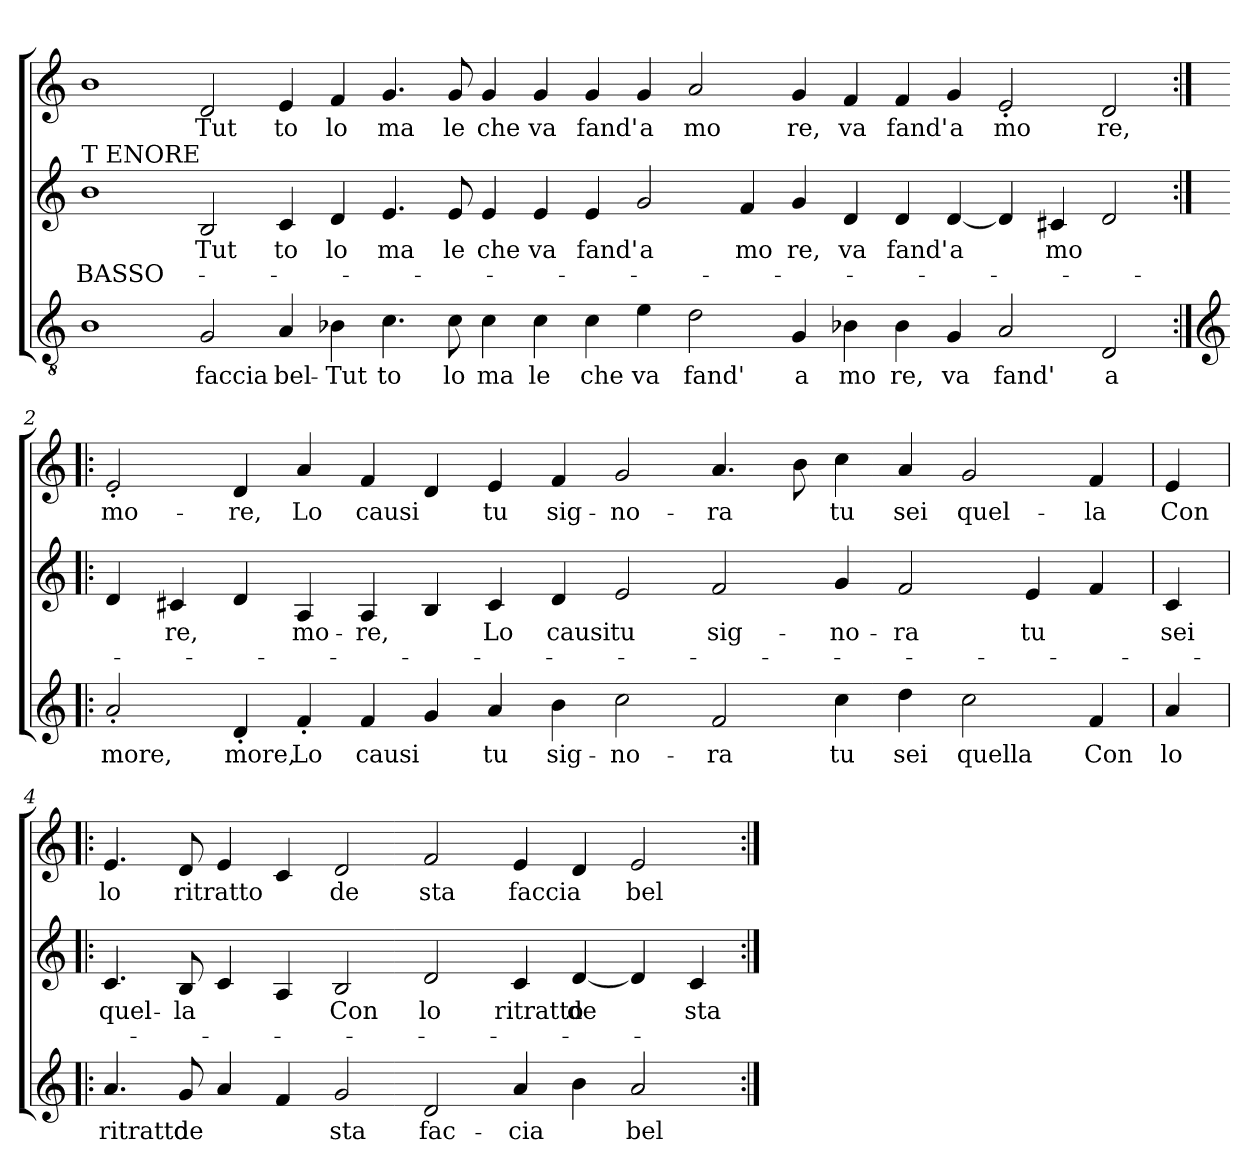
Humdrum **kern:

**kern	**text	**kern	**text	**text	**kern	**text
*part3	*part3	*part2	*part2	*part2	*part1	*part1
*staff3	*staff3	*staff2	*staff2	*staff2	*staff1	*staff1
*clefGv2	*	*clefG2	*	*	*clefG2	*
*k[]	*	*k[]	*	*	*k[]	*
*C:	*	*C:	*	*	*C:	*
=1	=1	=1	=1	=1	=1	=1
!	!	!LO:TX:a:t=T ENORE	!	!	!	!
!	!	!	!	!LO:LY:b:rj	!	!
1B	.	1b	.	BASSO-	1b	.
!	!LO:LY:b	!	!LO:LY:b	!	!	!LO:LY:b
2G/	faccia	2B/	Tut	.	2d/	Tut
!	!LO:LY:b	!	!LO:LY:b	!	!	!LO:LY:b
4A/	bel-	4c/	to	.	4e/	to
!	!LO:LY:b	!	!LO:LY:b	!	!	!LO:LY:b
4B-X\	-Tut	4d/	lo	.	4f/	lo
!	!LO:LY:b	!	!LO:LY:b	!	!	!LO:LY:b
4.c\	to	4.e/	ma	.	4.g/	ma
!	!LO:LY:b	!	!LO:LY:b	!	!	!LO:LY:b
8c\	lo	8e/	le	.	8g/	le
!	!LO:LY:b	!	!LO:LY:b	!	!	!LO:LY:b
4c\	ma	4e/	che	.	4g/	che
!	!LO:LY:b	!	!LO:LY:b	!	!	!LO:LY:b
4c\	le	4e/	va	.	4g/	va
!	!LO:LY:b	!	!LO:LY:b	!	!	!LO:LY:b
4c\	che	4e/	fand'	.	4g/	fand'
!	!LO:LY:b	!	!LO:LY:b	!	!	!LO:LY:b
4e\	va	2g/	a	.	4g/	a
!	!LO:LY:b	!	!	!	!	!LO:LY:b
2d\	fand'	.	.	.	2a/	mo
!	!	!	!LO:LY:b	!	!	!
.	.	4f/	mo	.	.	.
!	!LO:LY:b	!	!LO:LY:b	!	!	!LO:LY:b
4G/	a	4g/	re,	.	4g/	re,
!	!LO:LY:b	!	!LO:LY:b	!	!	!LO:LY:b
4B-X\	mo	4d/	va	.	4f/	va
!	!LO:LY:b	!	!LO:LY:b	!	!	!LO:LY:b
4B-\	re,	4d/	fand'	.	4f/	fand'
!	!LO:LY:b	!	!LO:LY:b	!	!	!LO:LY:b
4G/	va	[<4d/	a	.	4g/	a
!	!LO:LY:b	!	!	!	!	!LO:LY:b
2A/	fand'	4d/]	.	.	2e<'</	mo
!	!	!	!LO:LY:b	!	!	!
.	.	4c#X/	mo	.	.	.
!	!LO:LY:b	!	!	!	!	!LO:LY:b
2D/	a	2d/	.	.	2d/	re,
!!LO:LB:g=z
=2:|!|:	=2:|!|:	=2:|!|:	=2:|!|:	=2:|!|:	=2:|!|:	=2:|!|:
*clefG2	*	*	*	*	*	*
!	!LO:LY:b	!	!	!	!	!LO:LY:b
2a'</	more,	4d/	.	.	2e'</	mo-
!	!	!	!LO:LY:b	!	!	!
.	.	4c#X/	re,	.	.	.
!	!LO:LY:b	!	!	!	!	!LO:LY:b
4d'</	more,	4d/	.	.	4d/	-re,
!	!LO:LY:b	!	!LO:LY:b	!	!	!LO:LY:b
4f'</	Lo	4A/	mo-	.	4a/	Lo
!	!LO:LY:b	!	!LO:LY:b	!	!	!LO:LY:b
4f/	causi	4A/	-re,	.	4f/	causi
4g/	.	4B/	.	.	4d/	.
!	!LO:LY:b	!	!LO:LY:b	!	!	!LO:LY:b
4a/	tu	4c#/	Lo	.	4e/	tu
!	!LO:LY:b	!	!LO:LY:b	!	!	!LO:LY:b
4b\	sig-	4d/	causi	.	4f/	sig-
!	!LO:LY:b	!	!LO:LY:b	!	!	!LO:LY:b
2cc\	-no-	2e/	tu	.	2g/	-no-
!	!LO:LY:b	!	!LO:LY:b	!	!	!LO:LY:b
2f/	-ra	2f/	sig-	.	4.a/	-ra
.	.	.	.	.	8b\	.
!	!LO:LY:b	!	!LO:LY:b	!	!	!LO:LY:b
4cc\	tu	4g/	-no-	.	4cc\	tu
!	!LO:LY:b	!	!LO:LY:b	!	!	!LO:LY:b
4dd\	sei	2f/	-ra	.	4a/	sei
!	!LO:LY:b	!	!	!	!	!LO:LY:b
2cc\	quella	.	.	.	2g/	quel-
!	!	!	!LO:LY:b	!	!	!
.	.	4e/	tu	.	.	.
!	!LO:LY:b	!	!	!	!	!LO:LY:b
4f/	Con	4f/	.	.	4f/	-la
=3	=3	=3	=3	=3	=3	=3
!	!LO:LY:b	!	!LO:LY:b	!	!	!LO:LY:b
4a/	lo	4c/	sei	.	4e/	Con
=4!|:	=4!|:	=4!|:	=4!|:	=4!|:	=4!|:	=4!|:
!	!LO:LY:b	!	!LO:LY:b	!	!	!LO:LY:b
4.a/	ritratto	4.c/	quel-	.	4.e/	lo
!	!LO:LY:b	!	!LO:LY:b	!	!	!LO:LY:b
8g/	de	8B/	-la	.	8d/	ritratto
4a/	.	4c/	.	.	4e/	.
4f/	.	4A/	.	.	4c/	.
!	!LO:LY:b	!	!LO:LY:b	!	!	!LO:LY:b
2g/	sta	2B/	Con	.	2d/	de
!	!LO:LY:b	!	!LO:LY:b	!	!	!LO:LY:b
2d/	fac-	2d/	lo	.	2f/	sta
!	!LO:LY:b	!	!LO:LY:b	!	!	!LO:LY:b
4a/	-cia	4c/	ritratto	.	4e/	faccia
!	!	!	!LO:LY:b	!	!	!
4b\	.	[<4d/	de	.	4d/	.
!	!LO:LY:b	!	!	!	!	!LO:LY:b
2a/	bel-	4d/]	.	.	2e/	bel-
!	!	!	!LO:LY:b	!	!	!
.	.	4c/	sta	.	.	.
=:|!	=:|!	=:|!	=:|!	=:|!	=:|!	=:|!
*-	*-	*-	*-	*-	*-	*-
